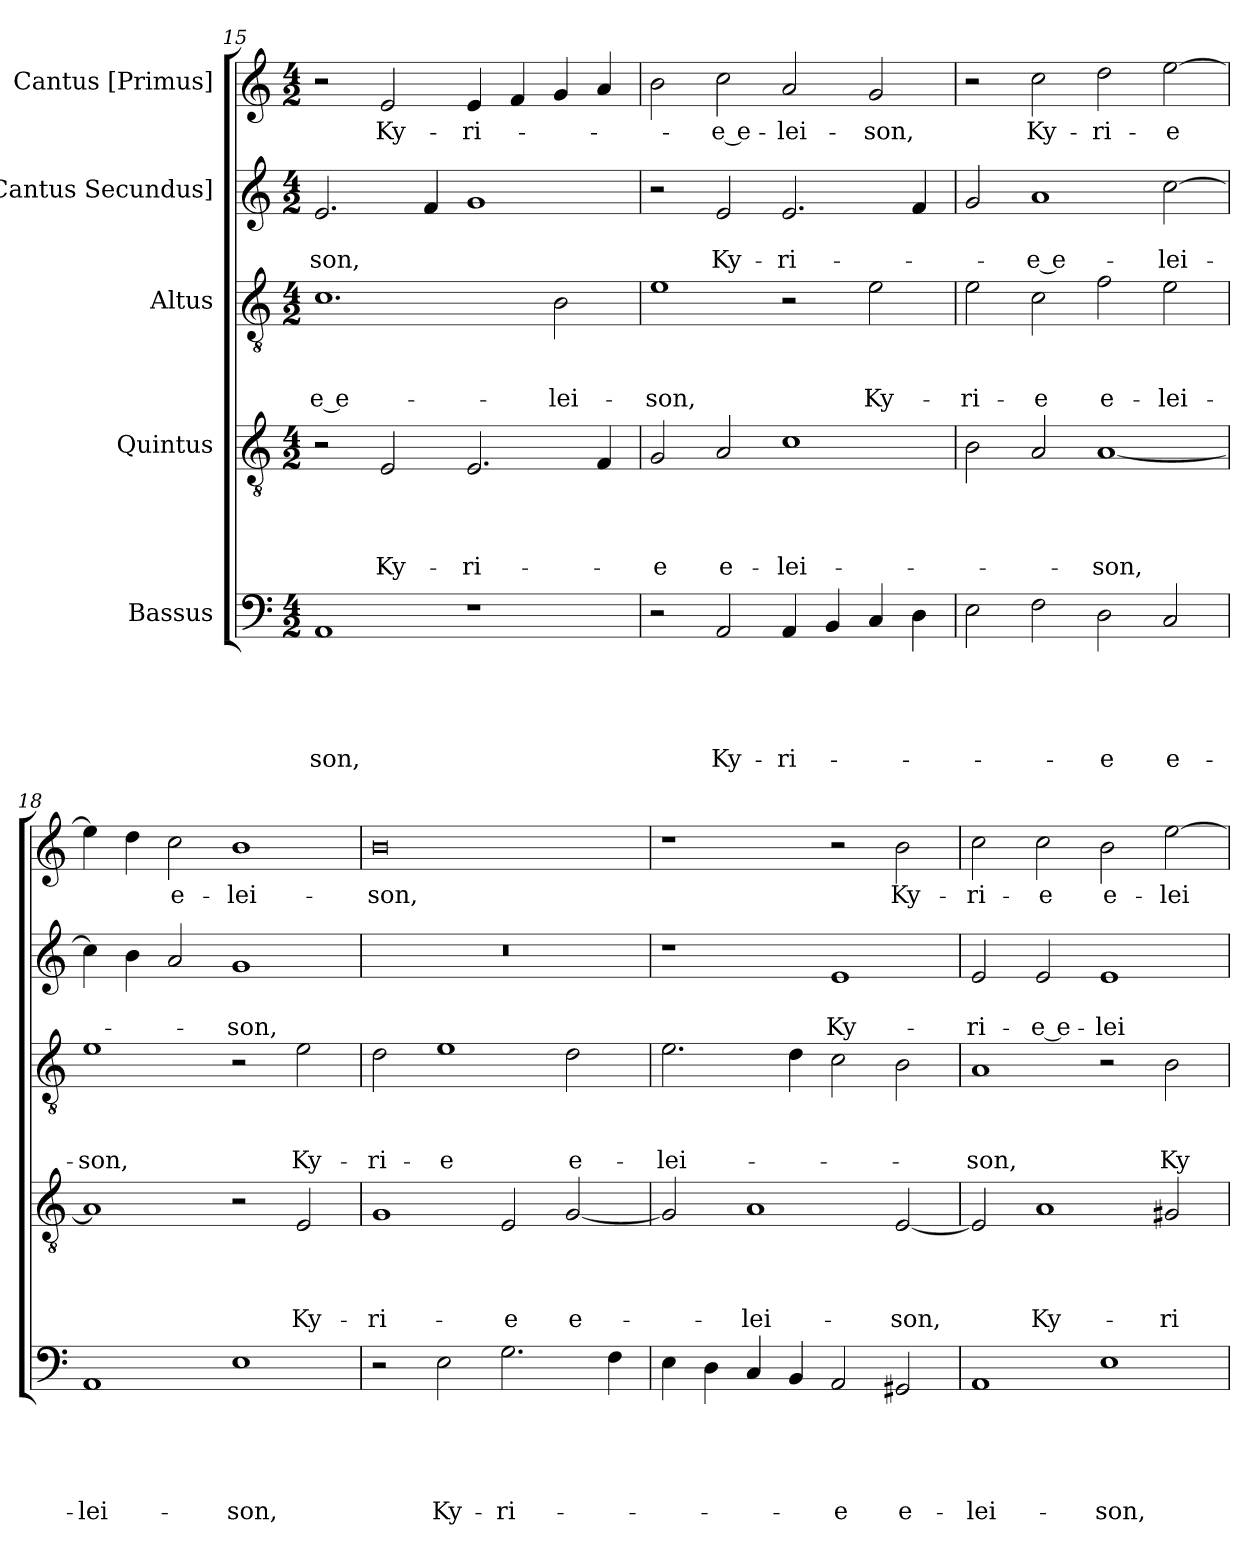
**kern	**text	**text	**text	**text	**text	**kern	**text	**text	**text	**text	**kern	**text	**text	**text	**kern	**text	**text	**kern	**text
*part5	*part5	*part5	*part5	*part5	*part5	*part4	*part4	*part4	*part4	*part4	*part3	*part3	*part3	*part3	*part2	*part2	*part2	*part1	*part1
*staff5	*staff5	*staff5	*staff5	*staff5	*staff5	*staff4	*staff4	*staff4	*staff4	*staff4	*staff3	*staff3	*staff3	*staff3	*staff2	*staff2	*staff2	*staff1	*staff1
*I"Bassus	*	*	*	*	*	*I"Quintus	*	*	*	*	*I"Altus	*	*	*	*I"[Cantus Secundus]	*	*	*I"Cantus [Primus]	*
*clefF4	*	*	*	*	*	*clefGv2	*	*	*	*	*clefGv2	*	*	*	*clefG2	*	*	*clefG2	*
*k[]	*	*	*	*	*	*k[]	*	*	*	*	*k[]	*	*	*	*k[]	*	*	*k[]	*
*M4/2	*	*	*	*	*	*M4/2	*	*	*	*	*M4/2	*	*	*	*M4/2	*	*	*M4/2	*
=15	=15	=15	=15	=15	=15	=15	=15	=15	=15	=15	=15	=15	=15	=15	=15	=15	=15	=15	=15
1AA/	.	.	.	.	-son,	2r	.	.	.	.	1.c\	.	.	-e e-	2.e/	.	-son,	2r	.
.	.	.	.	.	.	2E/	.	.	.	Ky-	.	.	.	.	.	.	.	2e/	Ky-
.	.	.	.	.	.	.	.	.	.	.	.	.	.	.	4f/	.	.	.	.
1r	.	.	.	.	.	2.E/	.	.	.	-ri-	.	.	.	.	1g/	.	.	4e/	-ri-
.	.	.	.	.	.	.	.	.	.	.	.	.	.	.	.	.	.	4f/	.
.	.	.	.	.	.	.	.	.	.	.	2B\	.	.	-lei-	.	.	.	4g/	.
.	.	.	.	.	.	4F/	.	.	.	.	.	.	.	.	.	.	.	4a/	.
=16	=16	=16	=16	=16	=16	=16	=16	=16	=16	=16	=16	=16	=16	=16	=16	=16	=16	=16	=16
2r	.	.	.	.	.	2G/	.	.	.	-e	1e\	.	.	-son,	2r	.	.	2b\	.
2AA/	.	.	.	.	Ky-	2A/	.	.	.	e-	.	.	.	.	2e/	.	Ky-	2cc\	-e e-
4AA/	.	.	.	.	-ri-	1c\	.	.	.	-lei-	2r	.	.	.	2.e/	.	-ri-	2a/	-lei-
4BB/	.	.	.	.	.	.	.	.	.	.	.	.	.	.	.	.	.	.	.
4C/	.	.	.	.	.	.	.	.	.	.	2e\	.	.	Ky-	.	.	.	2g/	-son,
4D\	.	.	.	.	.	.	.	.	.	.	.	.	.	.	4f/	.	.	.	.
=17	=17	=17	=17	=17	=17	=17	=17	=17	=17	=17	=17	=17	=17	=17	=17	=17	=17	=17	=17
2E\	.	.	.	.	.	2B\	.	.	.	.	2e\	.	.	-ri-	2g/	.	.	2r	.
2F\	.	.	.	.	.	2A/	.	.	.	.	2c\	.	.	-e	1a/	.	-e e-	2cc\	Ky-
2D\	.	.	.	.	-e	[1A/	.	.	.	-son,	2f\	.	.	e-	.	.	.	2dd\	-ri-
2C/	.	.	.	.	e-	.	.	.	.	.	2e\	.	.	-lei-	[2cc\	.	-lei-	[2ee\	-e
=18	=18	=18	=18	=18	=18	=18	=18	=18	=18	=18	=18	=18	=18	=18	=18	=18	=18	=18	=18
1AA/	.	.	.	.	-lei-	1A/]	.	.	.	.	1e\	.	.	-son,	4cc\]	.	.	4ee\]	.
.	.	.	.	.	.	.	.	.	.	.	.	.	.	.	4b\	.	.	4dd\	.
.	.	.	.	.	.	.	.	.	.	.	.	.	.	.	2a/	.	.	2cc\	e-
1E\	.	.	.	.	-son,	2r	.	.	.	.	2r	.	.	.	1g/	.	-son,	1b\	-lei-
.	.	.	.	.	.	2E/	.	.	.	Ky-	2e\	.	.	Ky-	.	.	.	.	.
=19	=19	=19	=19	=19	=19	=19	=19	=19	=19	=19	=19	=19	=19	=19	=19	=19	=19	=19	=19
2r	.	.	.	.	.	1G/	.	.	.	-ri-	2d\	.	.	-ri-	0r	.	.	0b\	-son,
2E\	.	.	.	.	Ky-	.	.	.	.	.	1e\	.	.	-e	.	.	.	.	.
2.G\	.	.	.	.	-ri-	2E/	.	.	.	-e	.	.	.	.	.	.	.	.	.
.	.	.	.	.	.	[2G/	.	.	.	e-	2d\	.	.	e-	.	.	.	.	.
4F\	.	.	.	.	.	.	.	.	.	.	.	.	.	.	.	.	.	.	.
=20	=20	=20	=20	=20	=20	=20	=20	=20	=20	=20	=20	=20	=20	=20	=20	=20	=20	=20	=20
4E\	.	.	.	.	.	2G/]	.	.	.	.	2.e\	.	.	-lei-	1r	.	.	1r	.
4D\	.	.	.	.	.	.	.	.	.	.	.	.	.	.	.	.	.	.	.
4C/	.	.	.	.	.	1A/	.	.	.	-lei-	.	.	.	.	.	.	.	.	.
4BB/	.	.	.	.	.	.	.	.	.	.	4d\	.	.	.	.	.	.	.	.
2AA/	.	.	.	.	-e	.	.	.	.	.	2c\	.	.	.	1e/	.	Ky-	2r	.
2GG#X/	.	.	.	.	e-	[2E/	.	.	.	-son,	2B\	.	.	.	.	.	.	2b\	Ky-
=21	=21	=21	=21	=21	=21	=21	=21	=21	=21	=21	=21	=21	=21	=21	=21	=21	=21	=21	=21
1AA/	.	.	.	.	-lei-	2E/]	.	.	.	.	1A/	.	.	-son,	2e/	.	-ri-	2cc\	-ri-
.	.	.	.	.	.	1A/	.	.	.	Ky-	.	.	.	.	2e/	.	-e e-	2cc\	-e
1E\	.	.	.	.	-son,	.	.	.	.	.	2r	.	.	.	1e/	.	-lei-	2b\	e-
.	.	.	.	.	.	2G#X/	.	.	.	-ri-	2B\	.	.	Ky-	.	.	.	[2ee\	-lei-
=	=	=	=	=	=	=	=	=	=	=	=	=	=	=	=	=	=	=	=
*-	*-	*-	*-	*-	*-	*-	*-	*-	*-	*-	*-	*-	*-	*-	*-	*-	*-	*-	*-
